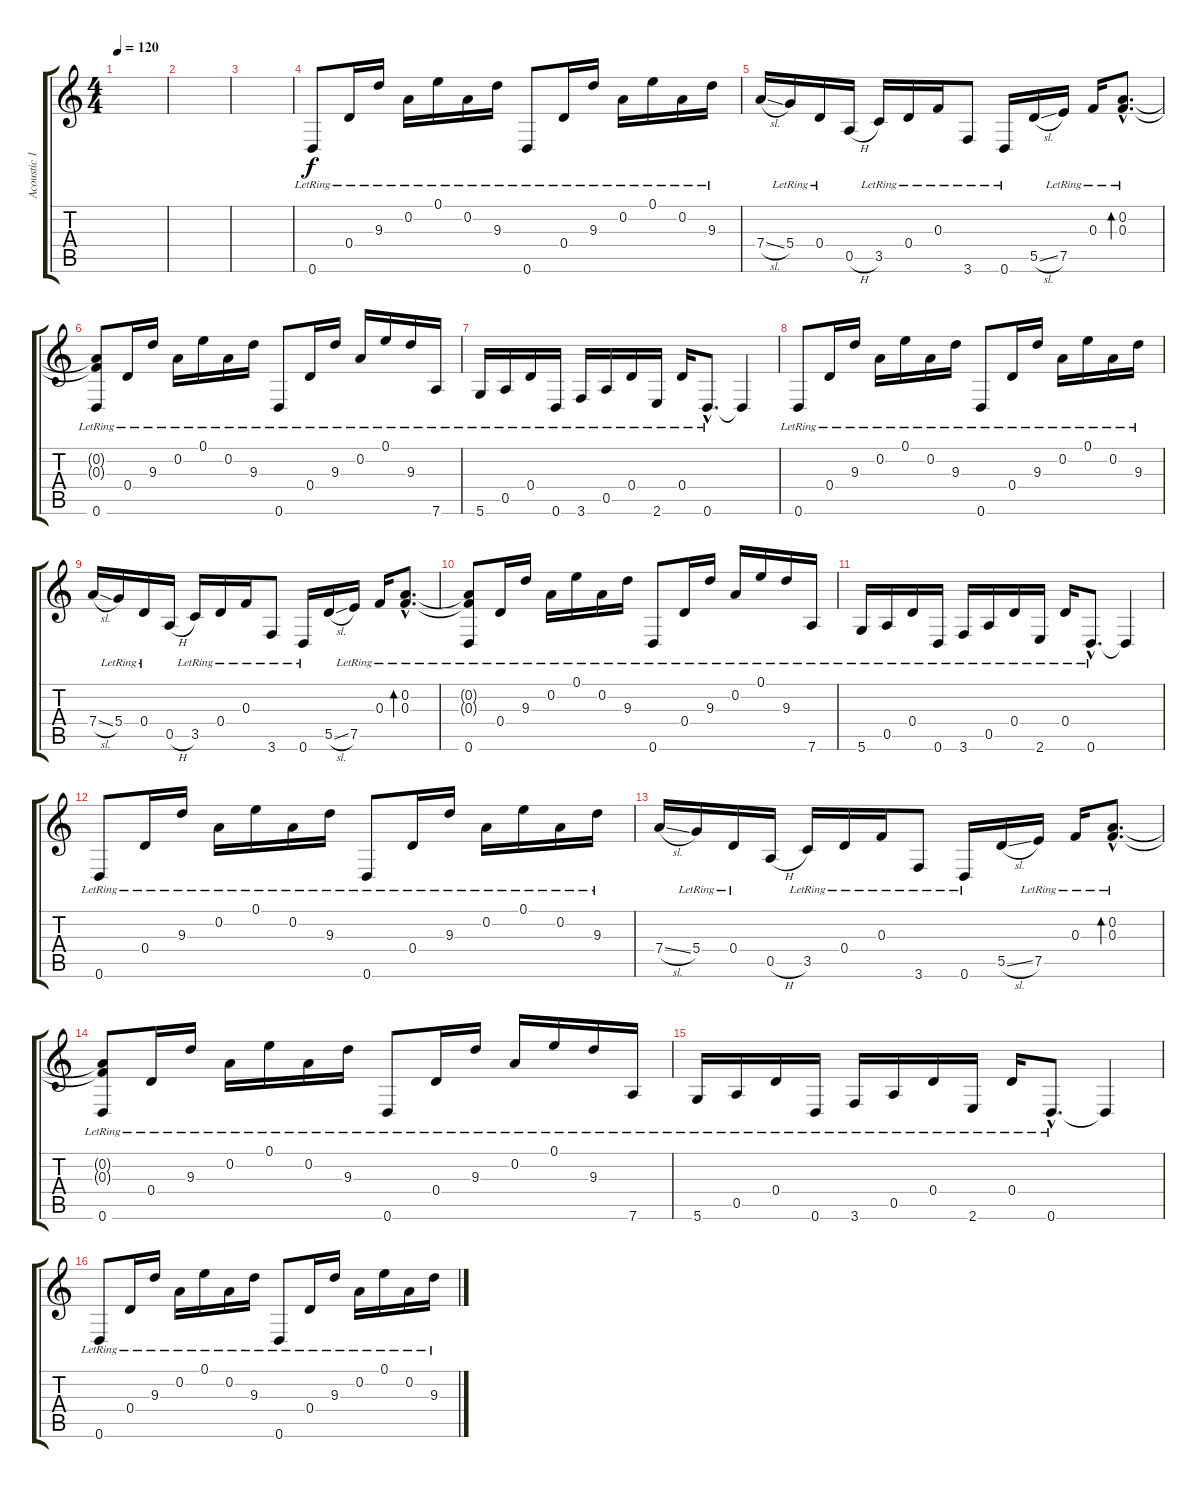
\track ("Acoustic 12-string" "Acoustic 1") {instrument acousticguitarsteel}
\staff {score tabs}
\tuning (E4 A3 F3 D3 A2 D2) {hide}
\ts (4 4)
\tempo 120
\clef g2
\ks c
|
|
|
0.6{lr}.8 0.4{lr}.16 9.3{lr}.16 0.2{lr}.16 0.1{lr}.16 0.2{lr}.16 9.3{lr}.16 0.6{lr}.8 0.4{lr}.16 9.3{lr}.16 0.2{lr}.16 0.1{lr}.16 0.2{lr}.16 9.3{lr}.16 |
7.4{sl}.16 5.4{lr}.16 0.4{lr}.16 0.5{h}.16 3.5{lr}.16 0.4{lr}.16 0.3{lr}.16 3.6{lr}.8 0.6{lr}.16 5.5{sl}.16 7.5{lr}.16 0.3{lr}.16 (0.2{hac lr} 0.3{hac lr}).8{d bd 60} |
(0.2{t} 0.3{t} 0.6{lr}).8 0.4{lr}.16 9.3{lr}.16 0.2{lr}.16 0.1{lr}.16 0.2{lr}.16 9.3{lr}.16 0.6{lr}.8 0.4{lr}.16 9.3{lr}.16 0.2{lr}.16 0.1{lr}.16 9.3{lr}.16 7.6{lr}.16 |
5.6{lr}.16 0.5{lr}.16 0.4{lr}.16 0.6{lr}.16 3.6{lr}.16 0.5{lr}.16 0.4{lr}.16 2.6{lr}.16 0.4{lr}.16 0.6{hac lr}.8{d} 0.6{t}.4 |
0.6{lr}.8 0.4{lr}.16 9.3{lr}.16 0.2{lr}.16 0.1{lr}.16 0.2{lr}.16 9.3{lr}.16 0.6{lr}.8 0.4{lr}.16 9.3{lr}.16 0.2{lr}.16 0.1{lr}.16 0.2{lr}.16 9.3{lr}.16 |
7.4{sl}.16 5.4{lr}.16 0.4{lr}.16 0.5{h}.16 3.5{lr}.16 0.4{lr}.16 0.3{lr}.16 3.6{lr}.8 0.6{lr}.16 5.5{sl}.16 7.5{lr}.16 0.3{lr}.16 (0.2{hac lr} 0.3{hac lr}).8{d bd 60} |
(0.2{t} 0.3{t} 0.6{lr}).8 0.4{lr}.16 9.3{lr}.16 0.2{lr}.16 0.1{lr}.16 0.2{lr}.16 9.3{lr}.16 0.6{lr}.8 0.4{lr}.16 9.3{lr}.16 0.2{lr}.16 0.1{lr}.16 9.3{lr}.16 7.6{lr}.16 |
5.6{lr}.16 0.5{lr}.16 0.4{lr}.16 0.6{lr}.16 3.6{lr}.16 0.5{lr}.16 0.4{lr}.16 2.6{lr}.16 0.4{lr}.16 0.6{hac lr}.8{d} 0.6{t}.4 |
0.6{lr}.8 0.4{lr}.16 9.3{lr}.16 0.2{lr}.16 0.1{lr}.16 0.2{lr}.16 9.3{lr}.16 0.6{lr}.8 0.4{lr}.16 9.3{lr}.16 0.2{lr}.16 0.1{lr}.16 0.2{lr}.16 9.3{lr}.16 |
7.4{sl}.16 5.4{lr}.16 0.4{lr}.16 0.5{h}.16 3.5{lr}.16 0.4{lr}.16 0.3{lr}.16 3.6{lr}.8 0.6{lr}.16 5.5{sl}.16 7.5{lr}.16 0.3{lr}.16 (0.2{hac lr} 0.3{hac lr}).8{d bd 60} |
(0.2{t} 0.3{t} 0.6{lr}).8 0.4{lr}.16 9.3{lr}.16 0.2{lr}.16 0.1{lr}.16 0.2{lr}.16 9.3{lr}.16 0.6{lr}.8 0.4{lr}.16 9.3{lr}.16 0.2{lr}.16 0.1{lr}.16 9.3{lr}.16 7.6{lr}.16 |
5.6{lr}.16 0.5{lr}.16 0.4{lr}.16 0.6{lr}.16 3.6{lr}.16 0.5{lr}.16 0.4{lr}.16 2.6{lr}.16 0.4{lr}.16 0.6{hac lr}.8{d} 0.6{t}.4 |
0.6{lr}.8 0.4{lr}.16 9.3{lr}.16 0.2{lr}.16 0.1{lr}.16 0.2{lr}.16 9.3{lr}.16 0.6{lr}.8 0.4{lr}.16 9.3{lr}.16 0.2{lr}.16 0.1{lr}.16 0.2{lr}.16 9.3{lr}.16
